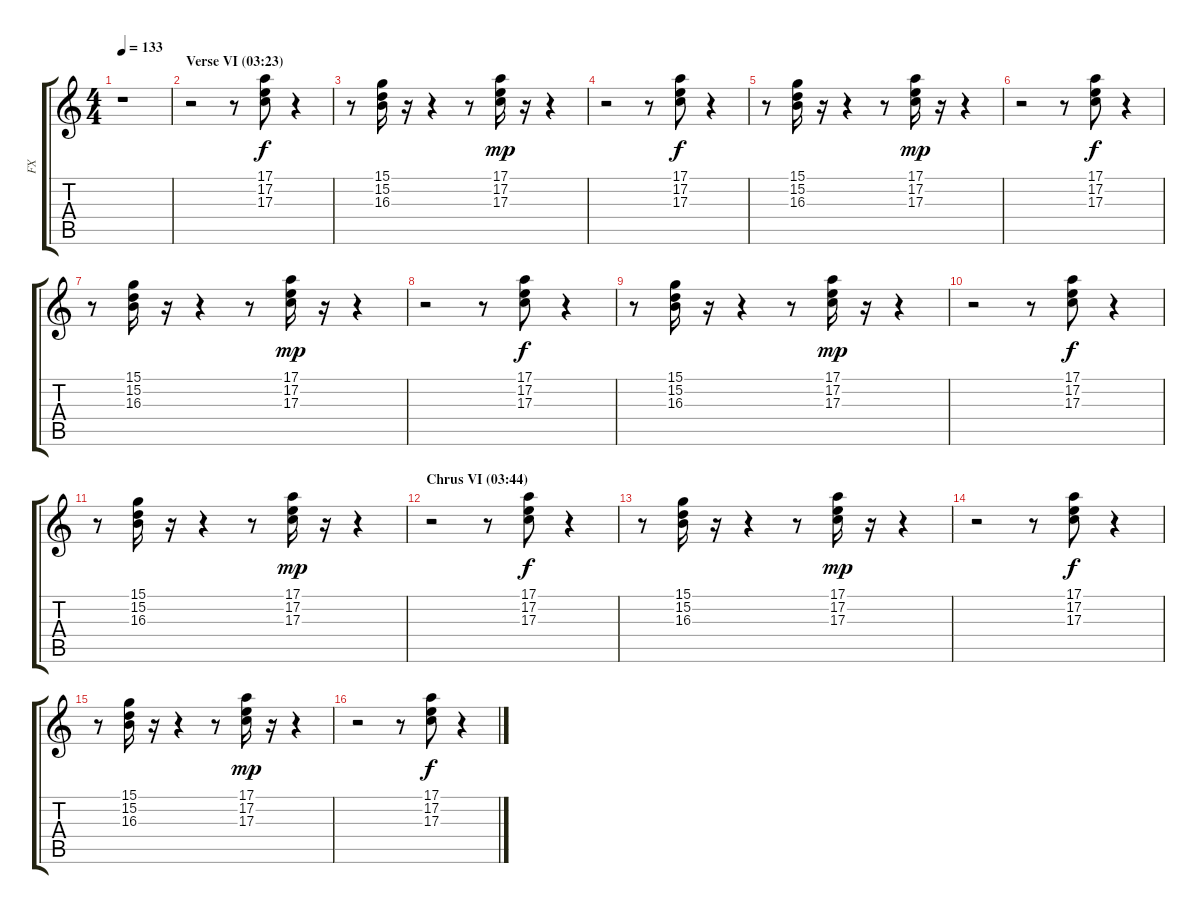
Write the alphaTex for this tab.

\track ("FX" "FX") {instrument electricpiano1}
\staff {score tabs}
\tuning (E4 B3 G3 D3 A2 E2) {hide}
\ts (4 4)
\tempo 133
\clef g2
\ks c
r.1{dy mp} |
\section ("" "Verse VI (03:23)")
r.2 r.8 (17.1 17.2 17.3).8{dy f} r.4 |
r.8 (15.1 15.2 16.3).16 r.16 r.4 r.8 (17.1 17.2 17.3).16{dy mp} r.16 r.4 |
r.2 r.8 (17.1 17.2 17.3).8{dy f} r.4 |
r.8 (15.1 15.2 16.3).16 r.16 r.4 r.8 (17.1 17.2 17.3).16{dy mp} r.16 r.4 |
r.2 r.8 (17.1 17.2 17.3).8{dy f} r.4 |
r.8 (15.1 15.2 16.3).16 r.16 r.4 r.8 (17.1 17.2 17.3).16{dy mp} r.16 r.4 |
r.2 r.8 (17.1 17.2 17.3).8{dy f} r.4 |
r.8 (15.1 15.2 16.3).16 r.16 r.4 r.8 (17.1 17.2 17.3).16{dy mp} r.16 r.4 |
r.2 r.8 (17.1 17.2 17.3).8{dy f} r.4 |
r.8 (15.1 15.2 16.3).16 r.16 r.4 r.8 (17.1 17.2 17.3).16{dy mp} r.16 r.4 |
\section ("" "Chrus VI (03:44)")
r.2 r.8 (17.1 17.2 17.3).8{dy f} r.4 |
r.8 (15.1 15.2 16.3).16 r.16 r.4 r.8 (17.1 17.2 17.3).16{dy mp} r.16 r.4 |
r.2 r.8 (17.1 17.2 17.3).8{dy f} r.4 |
r.8 (15.1 15.2 16.3).16 r.16 r.4 r.8 (17.1 17.2 17.3).16{dy mp} r.16 r.4 |
r.2 r.8 (17.1 17.2 17.3).8{dy f} r.4
